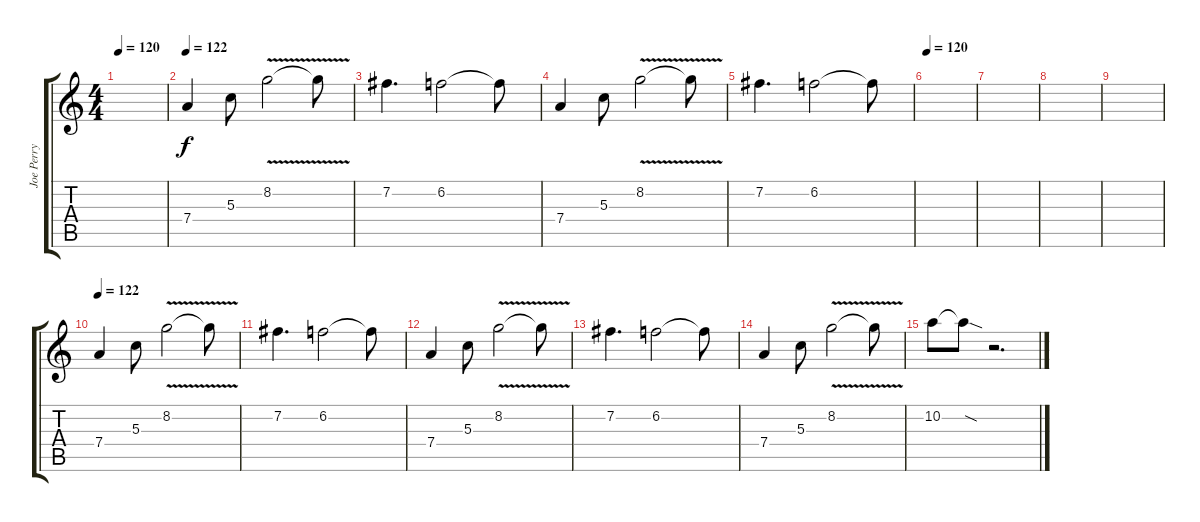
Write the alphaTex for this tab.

\track ("Joe Perry - Guitar 1" "Joe Perry ") {instrument overdrivenguitar}
\staff {score tabs}
\tuning (E4 B3 G3 D3 A2 E2) {hide}
\ts (4 4)
\tempo 120
\clef g2
\ks c
|
\tempo 122
7.4.4 5.3.8 8.2{v}.2 8.2{t}.8 |
7.2.4{d} 6.2.2 6.2{t}.8 |
7.4.4 5.3.8 8.2{v}.2 8.2{t}.8 |
7.2.4{d} 6.2.2 6.2{t}.8 |
\tempo 120
|
|
|
|
\tempo 122
7.4.4 5.3.8 8.2{v}.2 8.2{t}.8 |
7.2.4{d} 6.2.2 6.2{t}.8 |
7.4.4 5.3.8 8.2{v}.2 8.2{t}.8 |
7.2.4{d} 6.2.2 6.2{t}.8 |
7.4.4 5.3.8 8.2{v}.2 8.2{t}.8 |
10.2.8 10.2{sod t}.8 r.2{d}
